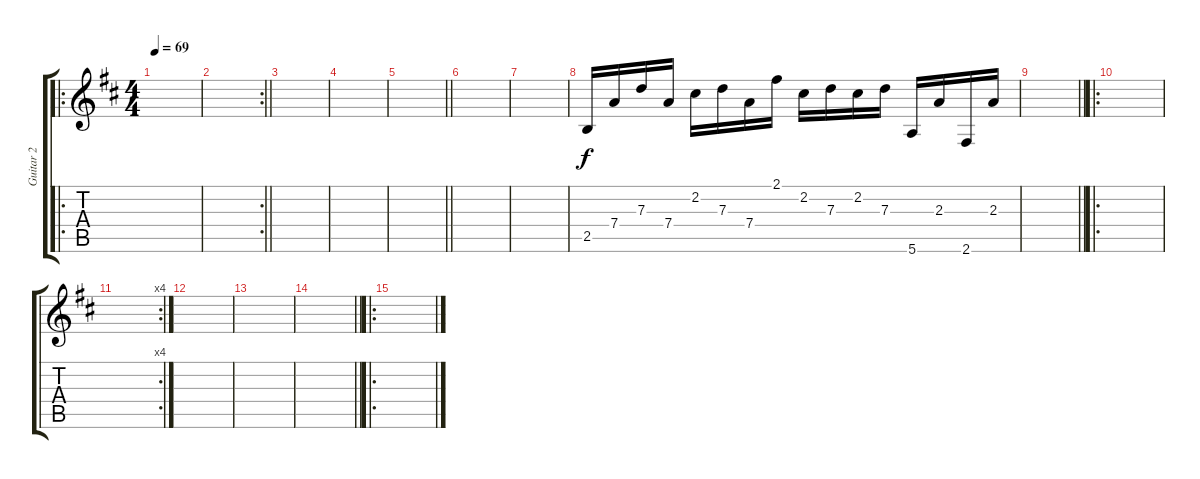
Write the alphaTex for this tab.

\track ("Guitar 2" "Guitar 2") {instrument electricguitarclean}
\staff {score tabs}
\tuning (E4 B3 G3 D3 A2 E2) {hide}
\ro
\ts (4 4)
\tempo 69
\clef g2
\ks bminor
|
\rc 2
\barLineRight lightlight
|
|
|
\barLineRight lightlight
|
|
|
2.5.16 7.4.16 7.3.16 7.4.16 2.2.16 7.3.16 7.4.16 2.1.16 2.2.16 7.3.16 2.2.16 7.3.16 5.6.16 2.3.16 2.6.16 2.3.16 |
\barLineRight lightlight
|
\ro
|
\rc 4
|
|
|
\barLineRight lightlight
|
\ro
